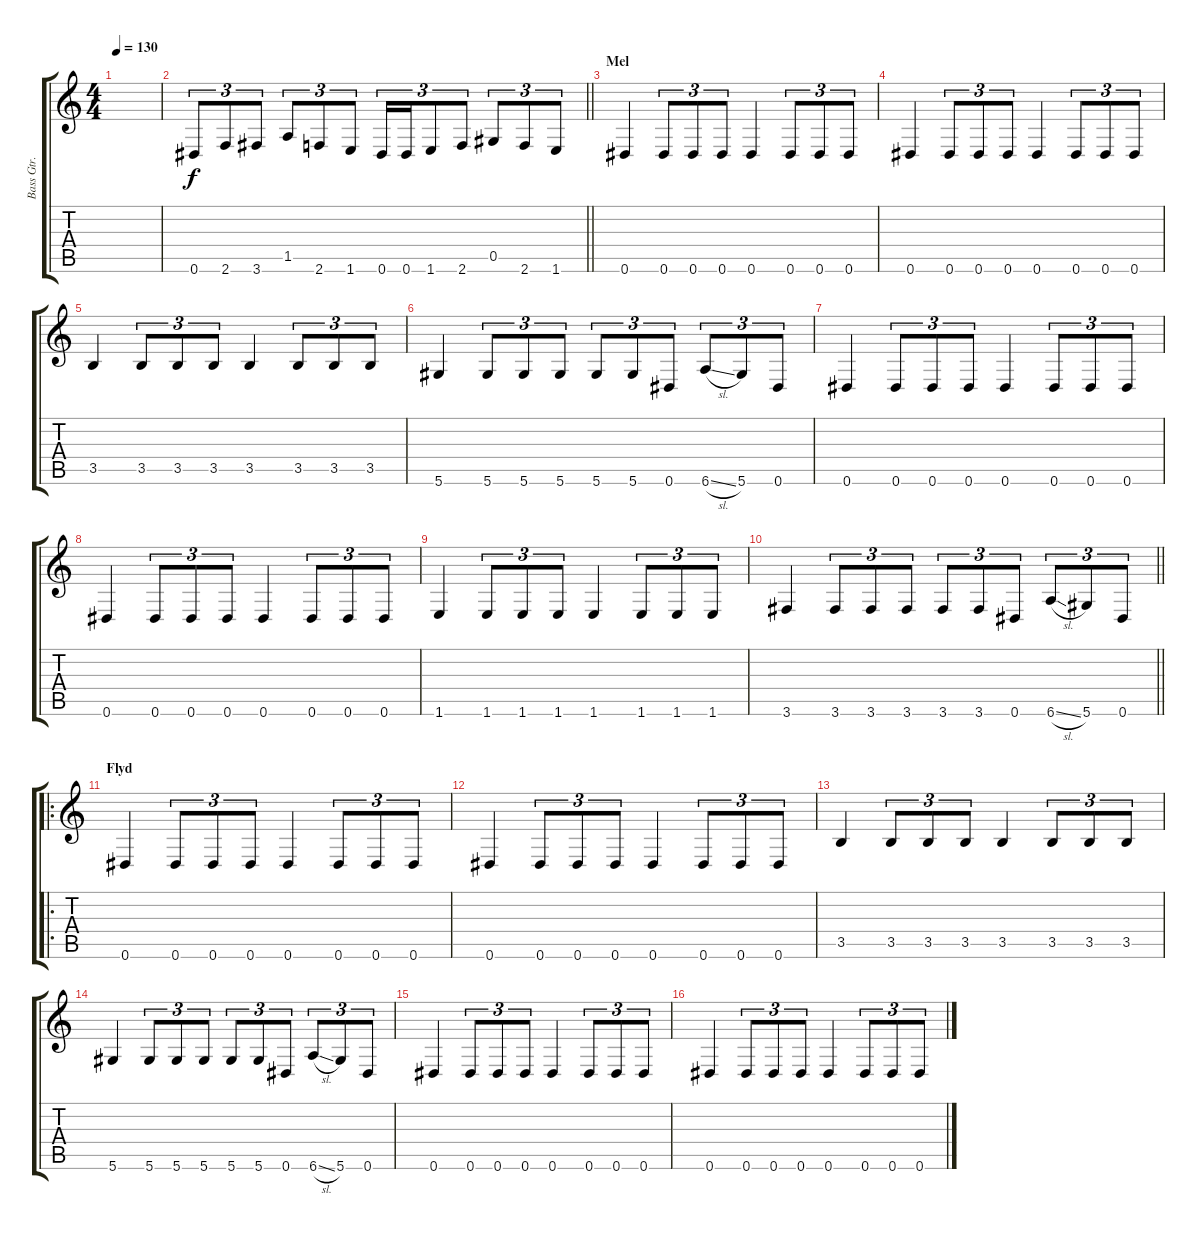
\track ("Bass Gtr." "Bass Gtr.") {instrument electricbassfinger}
\staff {score tabs}
\tuning (Eb4 Bb3 Gb3 Db3 Ab2 Eb2) {hide}
\ts (4 4)
\tempo 130
\clef g2
\ks c
|
\barLineRight lightlight
0.6.8{tu (3 2)} 2.6.8{tu (3 2)} 3.6.8{tu (3 2)} 1.5.8{tu (3 2)} 2.6.8{tu (3 2)} 1.6.8{tu (3 2)} 0.6.16{tu (3 2)} 0.6.16{tu (3 2)} 1.6.8{tu (3 2)} 2.6.8{tu (3 2)} 0.5.8{tu (3 2)} 2.6.8{tu (3 2)} 1.6.8{tu (3 2)} |
\section ("" "Mel")
0.6.4 0.6.8{tu (3 2)} 0.6.8{tu (3 2)} 0.6.8{tu (3 2)} 0.6.4 0.6.8{tu (3 2)} 0.6.8{tu (3 2)} 0.6.8{tu (3 2)} |
0.6.4 0.6.8{tu (3 2)} 0.6.8{tu (3 2)} 0.6.8{tu (3 2)} 0.6.4 0.6.8{tu (3 2)} 0.6.8{tu (3 2)} 0.6.8{tu (3 2)} |
3.5.4 3.5.8{tu (3 2)} 3.5.8{tu (3 2)} 3.5.8{tu (3 2)} 3.5.4 3.5.8{tu (3 2)} 3.5.8{tu (3 2)} 3.5.8{tu (3 2)} |
5.6.4 5.6.8{tu (3 2)} 5.6.8{tu (3 2)} 5.6.8{tu (3 2)} 5.6.8{tu (3 2)} 5.6.8{tu (3 2)} 0.6.8{tu (3 2)} 6.6{sl}.8{tu (3 2)} 5.6.8{tu (3 2)} 0.6.8{tu (3 2)} |
0.6.4 0.6.8{tu (3 2)} 0.6.8{tu (3 2)} 0.6.8{tu (3 2)} 0.6.4 0.6.8{tu (3 2)} 0.6.8{tu (3 2)} 0.6.8{tu (3 2)} |
0.6.4 0.6.8{tu (3 2)} 0.6.8{tu (3 2)} 0.6.8{tu (3 2)} 0.6.4 0.6.8{tu (3 2)} 0.6.8{tu (3 2)} 0.6.8{tu (3 2)} |
1.6.4 1.6.8{tu (3 2)} 1.6.8{tu (3 2)} 1.6.8{tu (3 2)} 1.6.4 1.6.8{tu (3 2)} 1.6.8{tu (3 2)} 1.6.8{tu (3 2)} |
\barLineRight lightlight
3.6.4 3.6.8{tu (3 2)} 3.6.8{tu (3 2)} 3.6.8{tu (3 2)} 3.6.8{tu (3 2)} 3.6.8{tu (3 2)} 0.6.8{tu (3 2)} 6.6{sl}.8{tu (3 2)} 5.6.8{tu (3 2)} 0.6.8{tu (3 2)} |
\ro
\section ("" "Flyd")
0.6.4 0.6.8{tu (3 2)} 0.6.8{tu (3 2)} 0.6.8{tu (3 2)} 0.6.4 0.6.8{tu (3 2)} 0.6.8{tu (3 2)} 0.6.8{tu (3 2)} |
0.6.4 0.6.8{tu (3 2)} 0.6.8{tu (3 2)} 0.6.8{tu (3 2)} 0.6.4 0.6.8{tu (3 2)} 0.6.8{tu (3 2)} 0.6.8{tu (3 2)} |
3.5.4 3.5.8{tu (3 2)} 3.5.8{tu (3 2)} 3.5.8{tu (3 2)} 3.5.4 3.5.8{tu (3 2)} 3.5.8{tu (3 2)} 3.5.8{tu (3 2)} |
5.6.4 5.6.8{tu (3 2)} 5.6.8{tu (3 2)} 5.6.8{tu (3 2)} 5.6.8{tu (3 2)} 5.6.8{tu (3 2)} 0.6.8{tu (3 2)} 6.6{sl}.8{tu (3 2)} 5.6.8{tu (3 2)} 0.6.8{tu (3 2)} |
0.6.4 0.6.8{tu (3 2)} 0.6.8{tu (3 2)} 0.6.8{tu (3 2)} 0.6.4 0.6.8{tu (3 2)} 0.6.8{tu (3 2)} 0.6.8{tu (3 2)} |
0.6.4 0.6.8{tu (3 2)} 0.6.8{tu (3 2)} 0.6.8{tu (3 2)} 0.6.4 0.6.8{tu (3 2)} 0.6.8{tu (3 2)} 0.6.8{tu (3 2)}
